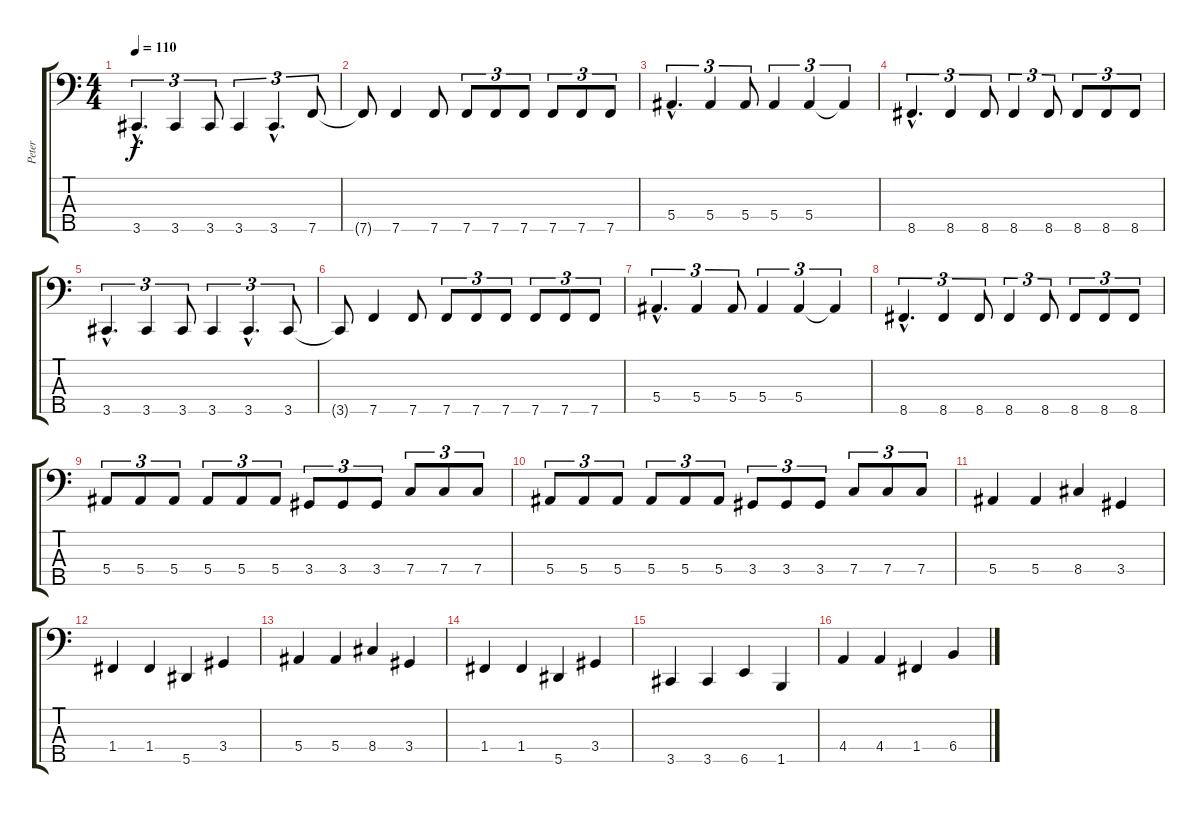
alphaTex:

\track ("Peter" "Peter") {instrument electricbassfinger}
\staff {score tabs}
\tuning (Ab2 Eb2 Bb1 F1 Bb0) {hide}
\ts (4 4)
\tempo 110
\clef f4
\ks c
3.5{hac}.4{d tu (3 2) dy f} 3.5.4{tu (3 2)} 3.5.8{tu (3 2)} 3.5.4{tu (3 2)} 3.5{hac}.4{d tu (3 2)} 7.5.8{tu (3 2)} |
7.5{t}.8 7.5.4 7.5.8 7.5.8{tu (3 2)} 7.5.8{tu (3 2)} 7.5.8{tu (3 2)} 7.5.8{tu (3 2)} 7.5.8{tu (3 2)} 7.5.8{tu (3 2)} |
5.4{hac}.4{d tu (3 2)} 5.4.4{tu (3 2)} 5.4.8{tu (3 2)} 5.4.4{tu (3 2)} 5.4.4{tu (3 2)} 5.4{t}.4{tu (3 2)} |
8.5{hac}.4{d tu (3 2)} 8.5.4{tu (3 2)} 8.5.8{tu (3 2)} 8.5.4{tu (3 2)} 8.5.8{tu (3 2)} 8.5.8{tu (3 2)} 8.5.8{tu (3 2)} 8.5.8{tu (3 2)} |
3.5{hac}.4{d tu (3 2)} 3.5.4{tu (3 2)} 3.5.8{tu (3 2)} 3.5.4{tu (3 2)} 3.5{hac}.4{d tu (3 2)} 3.5.8{tu (3 2)} |
3.5{t}.8 7.5.4 7.5.8 7.5.8{tu (3 2)} 7.5.8{tu (3 2)} 7.5.8{tu (3 2)} 7.5.8{tu (3 2)} 7.5.8{tu (3 2)} 7.5.8{tu (3 2)} |
5.4{hac}.4{d tu (3 2)} 5.4.4{tu (3 2)} 5.4.8{tu (3 2)} 5.4.4{tu (3 2)} 5.4.4{tu (3 2)} 5.4{t}.4{tu (3 2)} |
8.5{hac}.4{d tu (3 2)} 8.5.4{tu (3 2)} 8.5.8{tu (3 2)} 8.5.4{tu (3 2)} 8.5.8{tu (3 2)} 8.5.8{tu (3 2)} 8.5.8{tu (3 2)} 8.5.8{tu (3 2)} |
5.4.8{tu (3 2)} 5.4.8{tu (3 2)} 5.4.8{tu (3 2)} 5.4.8{tu (3 2)} 5.4.8{tu (3 2)} 5.4.8{tu (3 2)} 3.4.8{tu (3 2)} 3.4.8{tu (3 2)} 3.4.8{tu (3 2)} 7.4.8{tu (3 2)} 7.4.8{tu (3 2)} 7.4.8{tu (3 2)} |
5.4.8{tu (3 2)} 5.4.8{tu (3 2)} 5.4.8{tu (3 2)} 5.4.8{tu (3 2)} 5.4.8{tu (3 2)} 5.4.8{tu (3 2)} 3.4.8{tu (3 2)} 3.4.8{tu (3 2)} 3.4.8{tu (3 2)} 7.4.8{tu (3 2)} 7.4.8{tu (3 2)} 7.4.8{tu (3 2)} |
5.4.4 5.4.4 8.4.4 3.4.4 |
1.4.4 1.4.4 5.5.4 3.4.4 |
5.4.4 5.4.4 8.4.4 3.4.4 |
1.4.4 1.4.4 5.5.4 3.4.4 |
3.5.4 3.5.4 6.5.4 1.5.4 |
4.4.4 4.4.4 1.4.4 6.4.4
